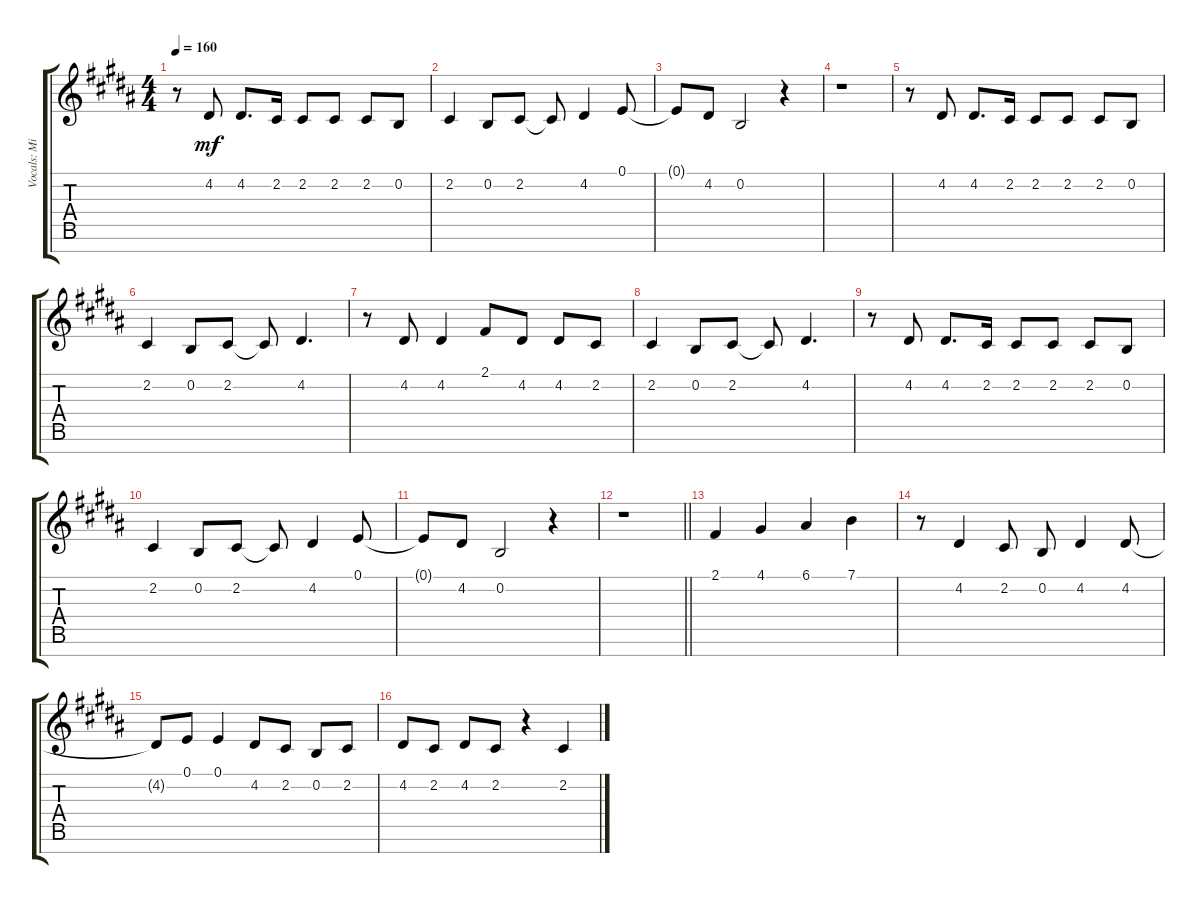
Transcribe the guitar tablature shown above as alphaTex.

\track ("Vocals: Mio Akiyama" "Vocals: Mi") {instrument voiceoohs}
\staff {score tabs}
\tuning (E4 B3 G3 D3 A2 E2 B1) {hide}
\ts (4 4)
\tempo 160
\clef g2
\ks b
r.8{dy mf} 4.2.8 4.2.8{d} 2.2.16 2.2.8 2.2.8 2.2.8 0.2.8 |
2.2.4 0.2.8 2.2.8 2.2{t}.8 4.2.4 0.1.8 |
0.1{t}.8 4.2.8 0.2.2 r.4 |
r.1 |
r.8 4.2.8 4.2.8{d} 2.2.16 2.2.8 2.2.8 2.2.8 0.2.8 |
2.2.4 0.2.8 2.2.8 2.2{t}.8 4.2.4{d} |
r.8 4.2.8 4.2.4 2.1.8 4.2.8 4.2.8 2.2.8 |
2.2.4 0.2.8 2.2.8 2.2{t}.8 4.2.4{d} |
r.8 4.2.8 4.2.8{d} 2.2.16 2.2.8 2.2.8 2.2.8 0.2.8 |
2.2.4 0.2.8 2.2.8 2.2{t}.8 4.2.4 0.1.8 |
0.1{t}.8 4.2.8 0.2.2 r.4 |
\barLineRight lightlight
r.1 |
\section ("" "")
2.1.4 4.1.4 6.1.4 7.1.4 |
r.8 4.2.4 2.2.8 0.2.8 4.2.4 4.2.8 |
4.2{t}.8 0.1.8 0.1.4 4.2.8 2.2.8 0.2.8 2.2.8 |
4.2.8 2.2.8 4.2.8 2.2.8 r.4 2.2.4
